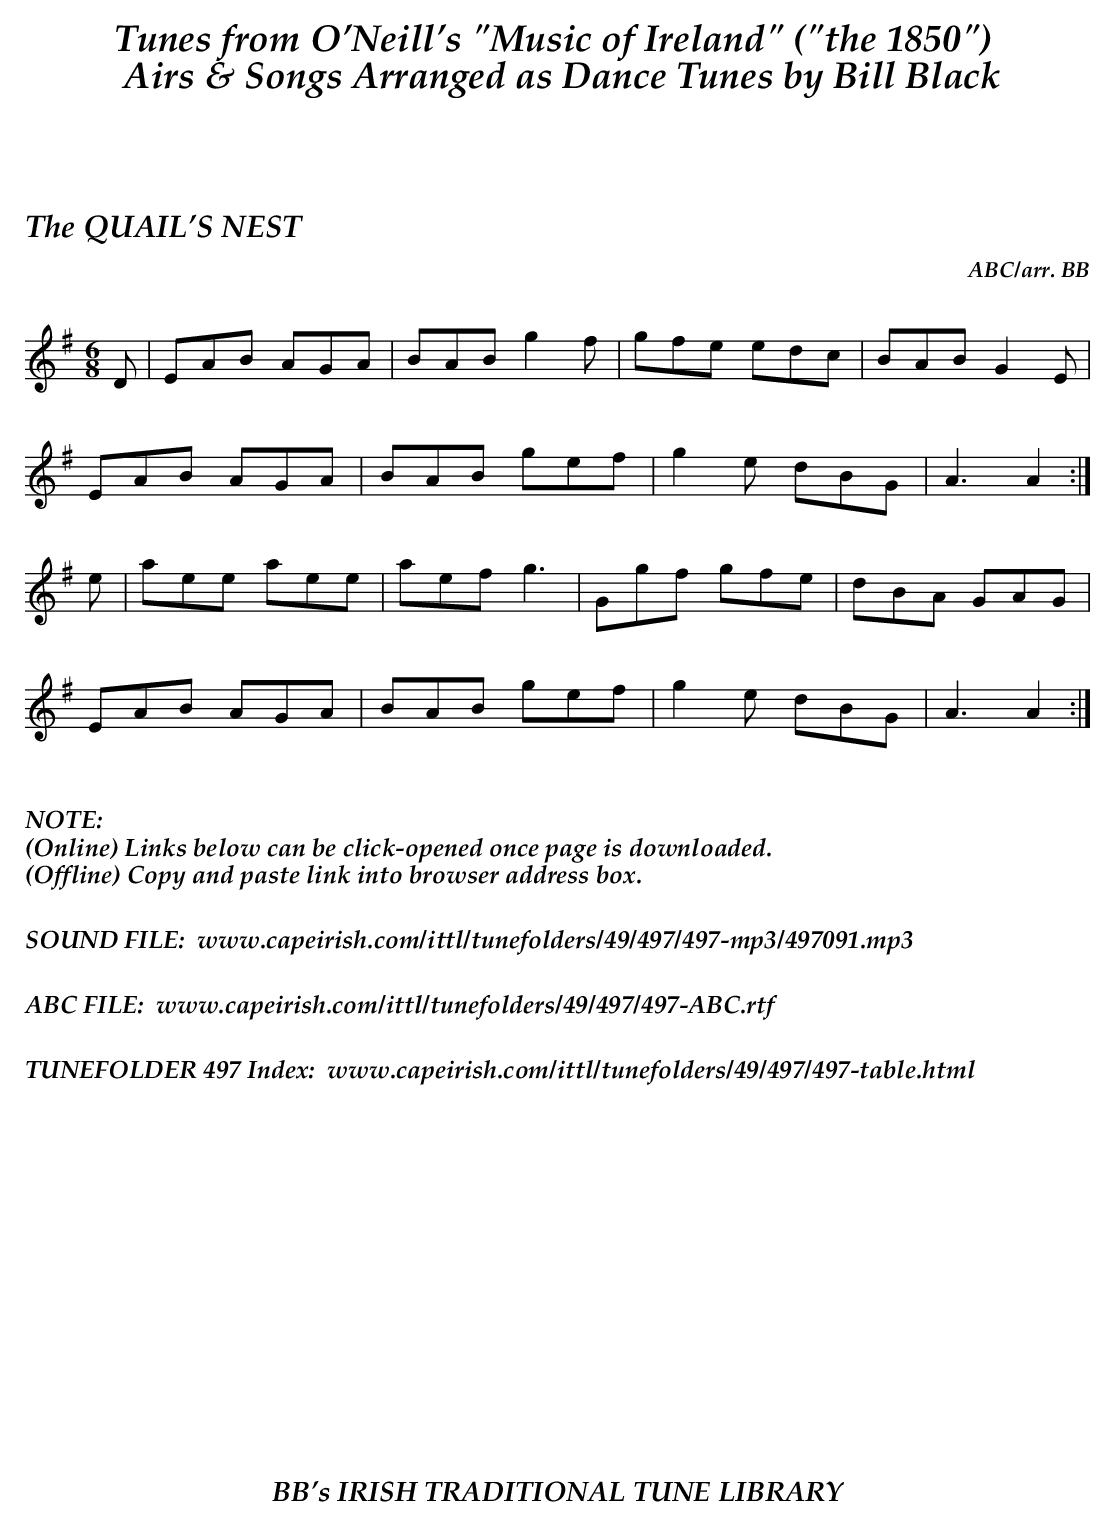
X:1
T:QUAIL'S NEST, The
C:ABC/arr. BB
M:6/8
L:1/8
K:Ador
D|EAB AGA|BAB g2f|gfe edc|BAB G2E|
EAB AGA|BAB gef|g2e dBG|A3A2 :|
e|aee aee|aef g3|Ggf gfe|dBA GAG|
EAB AGA|BAB gef|g2e dBG|A3A2 :|
%%vskip .3in
%%textoption left
%%textfont "Palatino-BoldItalic" 16
%%begintext
%%NOTE:
(Online) Links below can be click-opened once page is downloaded.
(Offline) Copy and paste link into browser address box.
%%
%%
SOUND FILE:  www.capeirish.com/ittl/tunefolders/49/497/497-mp3/497091.mp3
%%
%%
ABC FILE:  www.capeirish.com/ittl/tunefolders/49/497/497-ABC.rtf
%%
%%
TUNEFOLDER 497 Index:  www.capeirish.com/ittl/tunefolders/49/497/497-table.html
